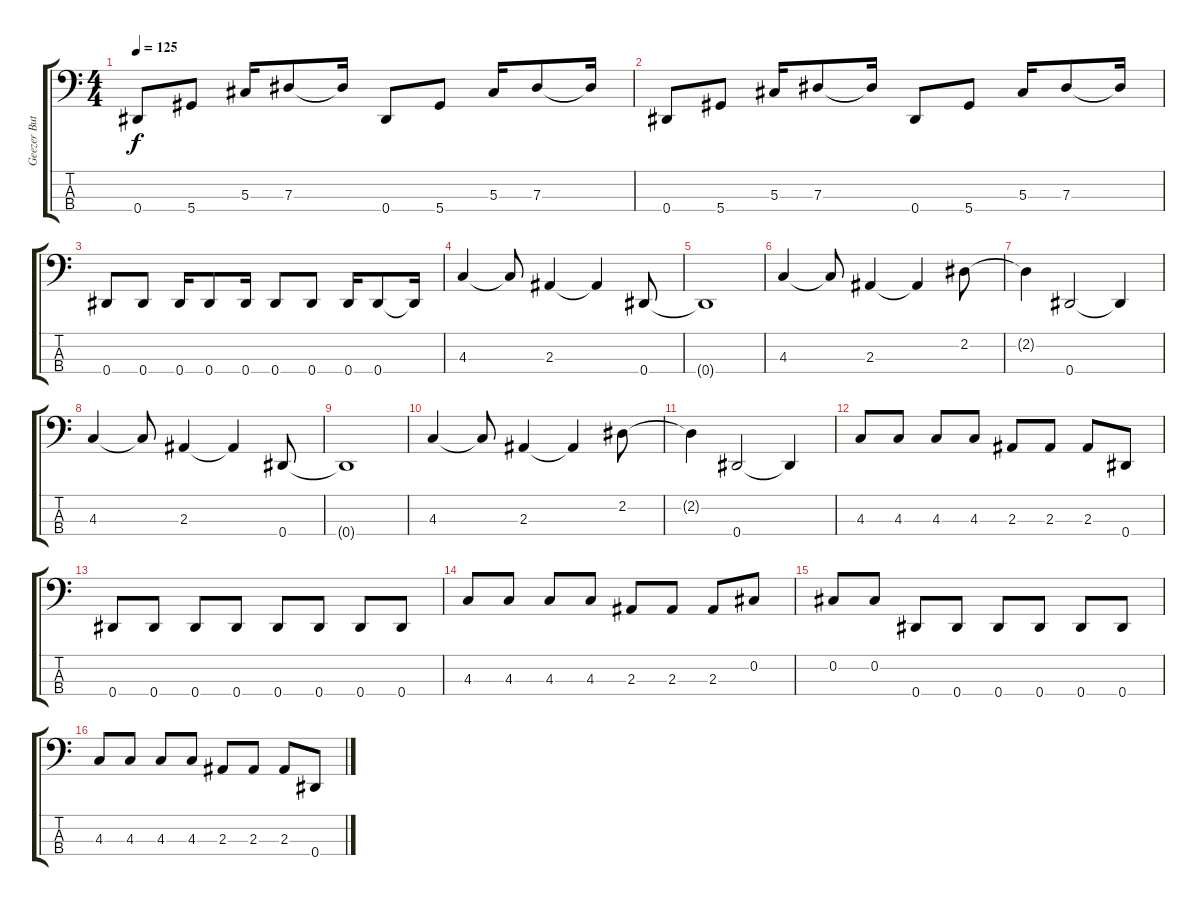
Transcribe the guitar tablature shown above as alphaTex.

\track ("Geezer Butler" "Geezer But") {instrument electricbassfinger}
\staff {score tabs}
\tuning (Gb2 Db2 Ab1 Eb1) {hide}
\ts (4 4)
\tempo 125
\clef f4
\ks c
0.4.8{dy f} 5.4.8 5.3.16 7.3.8 7.3{t}.16 0.4.8 5.4.8 5.3.16 7.3.8 7.3{t}.16 |
0.4.8 5.4.8 5.3.16 7.3.8 7.3{t}.16 0.4.8 5.4.8 5.3.16 7.3.8 7.3{t}.16 |
0.4.8 0.4.8 0.4.16 0.4.8 0.4.16 0.4.8 0.4.8 0.4.16 0.4.8 0.4{t}.16 |
4.3.4 4.3{t}.8 2.3.4 2.3{t}.4 0.4.8 |
0.4{t}.1 |
4.3.4 4.3{t}.8 2.3.4 2.3{t}.4 2.2.8 |
2.2{t}.4 0.4.2 0.4{t}.4 |
4.3.4 4.3{t}.8 2.3.4 2.3{t}.4 0.4.8 |
0.4{t}.1 |
4.3.4 4.3{t}.8 2.3.4 2.3{t}.4 2.2.8 |
2.2{t}.4 0.4.2 0.4{t}.4 |
4.3.8 4.3.8 4.3.8 4.3.8 2.3.8 2.3.8 2.3.8 0.4.8 |
0.4.8 0.4.8 0.4.8 0.4.8 0.4.8 0.4.8 0.4.8 0.4.8 |
4.3.8 4.3.8 4.3.8 4.3.8 2.3.8 2.3.8 2.3.8 0.2.8 |
0.2.8 0.2.8 0.4.8 0.4.8 0.4.8 0.4.8 0.4.8 0.4.8 |
4.3.8 4.3.8 4.3.8 4.3.8 2.3.8 2.3.8 2.3.8 0.4.8
